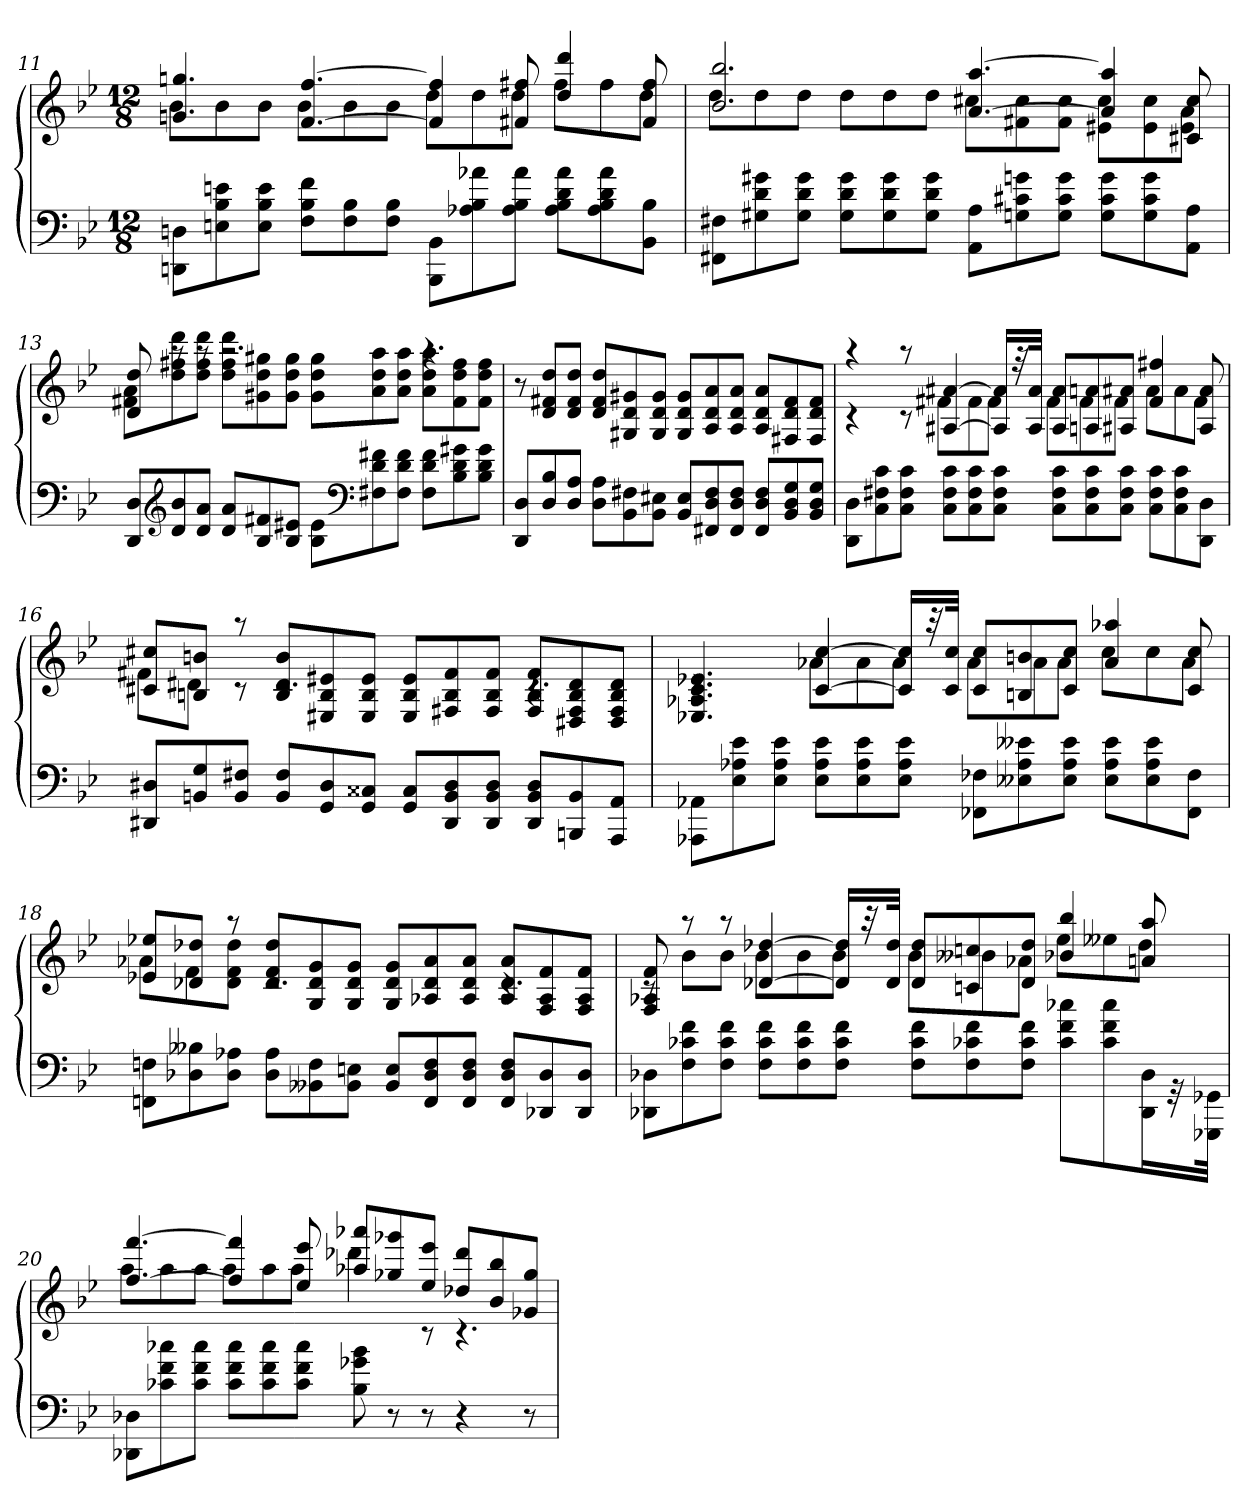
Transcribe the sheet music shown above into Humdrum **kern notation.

**kern	**kern
*part1	*part1
*staff2	*staff1
*clefF4	*clefG2
*k[b-e-]	*k[b-e-]
*B-:	*B-:
*M12/8	*M12/8
=11	=11
*	*^
8DDn 8DnL	4.gn 4.ggn	8b-L
8En 8B- 8en	.	8b-
8E 8B- 8eJ	.	8b-J
8F 8B- 8fL	[4.f [4.ff	8b-L
8F 8B-	.	8b-
8F 8B-J	.	8b-J
8BBB- 8BB-L	4f] 4ff]	8ddL
8A-X 8B- 8a-X	.	8dd
8A- 8B- 8a-J	8f#X 8ff#X	8ddJ
8A- 8B- 8d 8a-L	4dd 4ddd	8ff#L
8A- 8B- 8d 8a-	.	8ff#
8BB- 8B-J	8f# 8ff#	8ddJ
=12	=12	=12
8FF#X 8F#XL	2.b- 2.bb-	8ddL
8G#X 8d 8g#X	.	8dd
8G# 8d 8g#J	.	8ddJ
8G# 8d 8g#L	.	8ddL
8G# 8d 8g#	.	8dd
8G# 8d 8g#J	.	8ddJ
8AA 8AL	[4.a [4.aa	8cc#XL
8Gn 8c#X 8gn	.	8f#X 8cc#
8G 8c# 8gJ	.	8f# 8cc#J
8G 8c# 8gL	4a] 4aa]	8e#X 8cc#L
8G 8c# 8g	.	8e# 8cc#
8AA 8AJ	8c#X 8cc#	8e# 8aJ
=13	=13	=13
8DD 8DL	8d 8dd	8f#X 8aL
*clefG2	*	*
8d 8b-	8raa	8dd 8ff#X 8ddd
8d 8aJ	8raa	8dd 8ff# 8dddJ
8d 8aL	2.raa	8dd 8ff# 8dddL
8B- 8f#X	.	8g#X 8dd 8gg#X
8B- 8e#XJ	.	8g# 8dd 8gg#J
8B- 8e#L	.	8g# 8dd 8gg#L
*clefF4	*	*
8F#X 8d 8f#X	.	8a 8dd 8aa
8F# 8d 8f#J	.	8a 8dd 8aaJ
8F# 8d 8f#L	4.raa	8a 8dd 8aaL
8B- 8d 8g#X	.	8f# 8dd 8ff#
8B- 8d 8g#J	.	8f# 8dd 8ff#J
*	*v	*v
=14	=14
8DD 8DL	8r
8D 8B-	8d 8f#X 8ddL
8D 8AJ	8d 8f# 8ddJ
8D 8AL	8d 8f# 8ddL
8BB- 8F#X	8G#X 8d 8g#X
8BB- 8E#XJ	8G# 8d 8g#J
8BB- 8E#L	8G# 8d 8g#L
8FF#X 8D 8F#	8A 8d 8a
8FF# 8D 8F#J	8A 8d 8aJ
8FF# 8D 8F#L	8A 8d 8aL
8BB- 8D 8G	8F#X 8d 8f#
8BB- 8D 8GJ	8F# 8d 8f#J
=15	=15
*	*^
8DD 8DL	4raa	4rc
8C 8F#X 8c	.	.
8C 8F# 8cJ	8raa	8rc
8C 8F# 8cL	[4A#X [4a#X	8f#XL
8C 8F# 8c	.	8f#
8C 8F# 8cJ	16A#] 16a#]LL	8f#J
.	32r	.
.	32A# 32a#JJk	.
8C 8F# 8cL	8A# 8a#L	8f#L
8C 8F# 8c	8An 8an	8f#
8C 8F# 8cJ	8A#X 8a#XJ	8f#J
8C 8F# 8cL	4f# 4ff#X	8a#L
8C 8F# 8c	.	8a#
8DD 8DJ	8A# 8a#	8f#J
=16	=16	=16
8DD#X 8D#XL	8c#X 8cc#XL	8f#XL
8BBn 8G	8Bn 8bnJ	8d#XJ
8BB 8F#XJ	8raa	8rc
8BB 8F#L	8B 8d# 8bL	2.rc
8GG 8D#	8E#X 8B 8e#X	.
8GG 8C##XJ	8E# 8B 8e#J	.
8GG 8C##L	8E# 8B 8e#L	.
8DD# 8BB 8D#	8F#X 8B 8f#	.
8DD# 8BB 8D#J	8F# 8B 8f#J	.
8DD# 8BB 8D#L	8F# 8B 8f#L	4.rc
8BBBn 8BB	8D#X 8F# 8B 8d#	.
8AAA 8AAJ	8D# 8F# 8B 8d#J	.
=17	=17	=17
8AAA-X 8AA-XL	4.E-X 4.A-X 4.c 4.e-X	4.rc
8E- 8A-X 8e-	.	.
8E- 8A- 8e-J	.	.
8E- 8A- 8e-L	[4c [4cc	8a-XL
8E- 8A- 8e-	.	8a-
8E- 8A- 8e-J	16c] 16cc]LL	8a-J
.	32r	.
.	32c 32ccJJk	.
8FF-X 8F-XL	8c 8ccL	8a-L
8E--X 8A- 8e--X	8Bn 8bn	8a-
8E-- 8A- 8e--J	8c 8ccJ	8a-J
8E-- 8A- 8e--L	4a- 4aa-X	8ccL
8E-- 8A- 8e--	.	8cc
8FF- 8F-J	8c 8cc	8a-J
=18	=18	=18
8FFn 8FnL	8e-X 8ee-XL	8a-XL
8D-X 8B--X	8d-X 8dd-XJ	8f
8D- 8A-XJ	8raa	8d- 8f 8dd-J
8D- 8A-L	8d- 8f 8dd-L	2.rc
8BB--X 8F	8G 8d- 8g	.
8BB-- 8EnJ	8G 8d- 8gJ	.
8BB-- 8EL	8G 8d- 8gL	.
8FF 8D- 8F	8A-X 8d- 8a-	.
8FF 8D- 8FJ	8A- 8d- 8a-J	.
8FF 8D- 8FL	8A- 8d- 8a-L	4.rc
8DD-X 8D-	8F 8A- 8f	.
8DD- 8D-J	8F 8A- 8fJ	.
=19	=19	=19
8DD-X 8D-XL	8F 8A-X 8f	8rc
8F 8c-X 8f	8raa	8b-L
8F 8c- 8fJ	8raa	8b-J
8F 8c- 8fL	[4d-X [4dd-X	8b-L
8F 8c- 8f	.	8b-
8F 8c- 8fJ	16d-] 16dd-]LL	8b-J
.	32r	.
.	32d- 32dd-JJk	.
8F 8c- 8fL	8d- 8dd-L	8b-L
8F 8c-X 8f	8cn 8ccn	8b--X
8F 8c- 8fJ	8d- 8dd-J	8a-XJ
8c- 8f 8cc-XL	4b-X 4bb-	8ee-L
8c- 8f 8cc-	.	8ee--X
16DD- 16D-L	8an 8aa	8dd-J
32r	.	.
32GGG-X 32GG-XJJk	.	.
=20	=20	=20
8DD-X 8D-XL	[4.ff [4.fff	8aaL
8c-X 8f 8cc-X	.	8aa
8c- 8f 8cc-J	.	8aaJ
8c- 8f 8cc-L	4ff] 4fff]	8aaL
8c- 8f 8cc-	.	8aa
8c- 8f 8cc-J	8ee- 8eee-	8aaJ
8B- 8g-X 8b-	8aa-X 8aaa-XL	4ddd-X
8r	8gg-X 8ggg-X	.
8r	8ee- 8eee-J	8rc
4r	8dd-X 8ddd-L	4.rc
.	8b- 8bb-	.
8r	8g-X 8gg-J	.
*	*v	*v
=	=
*-	*-
